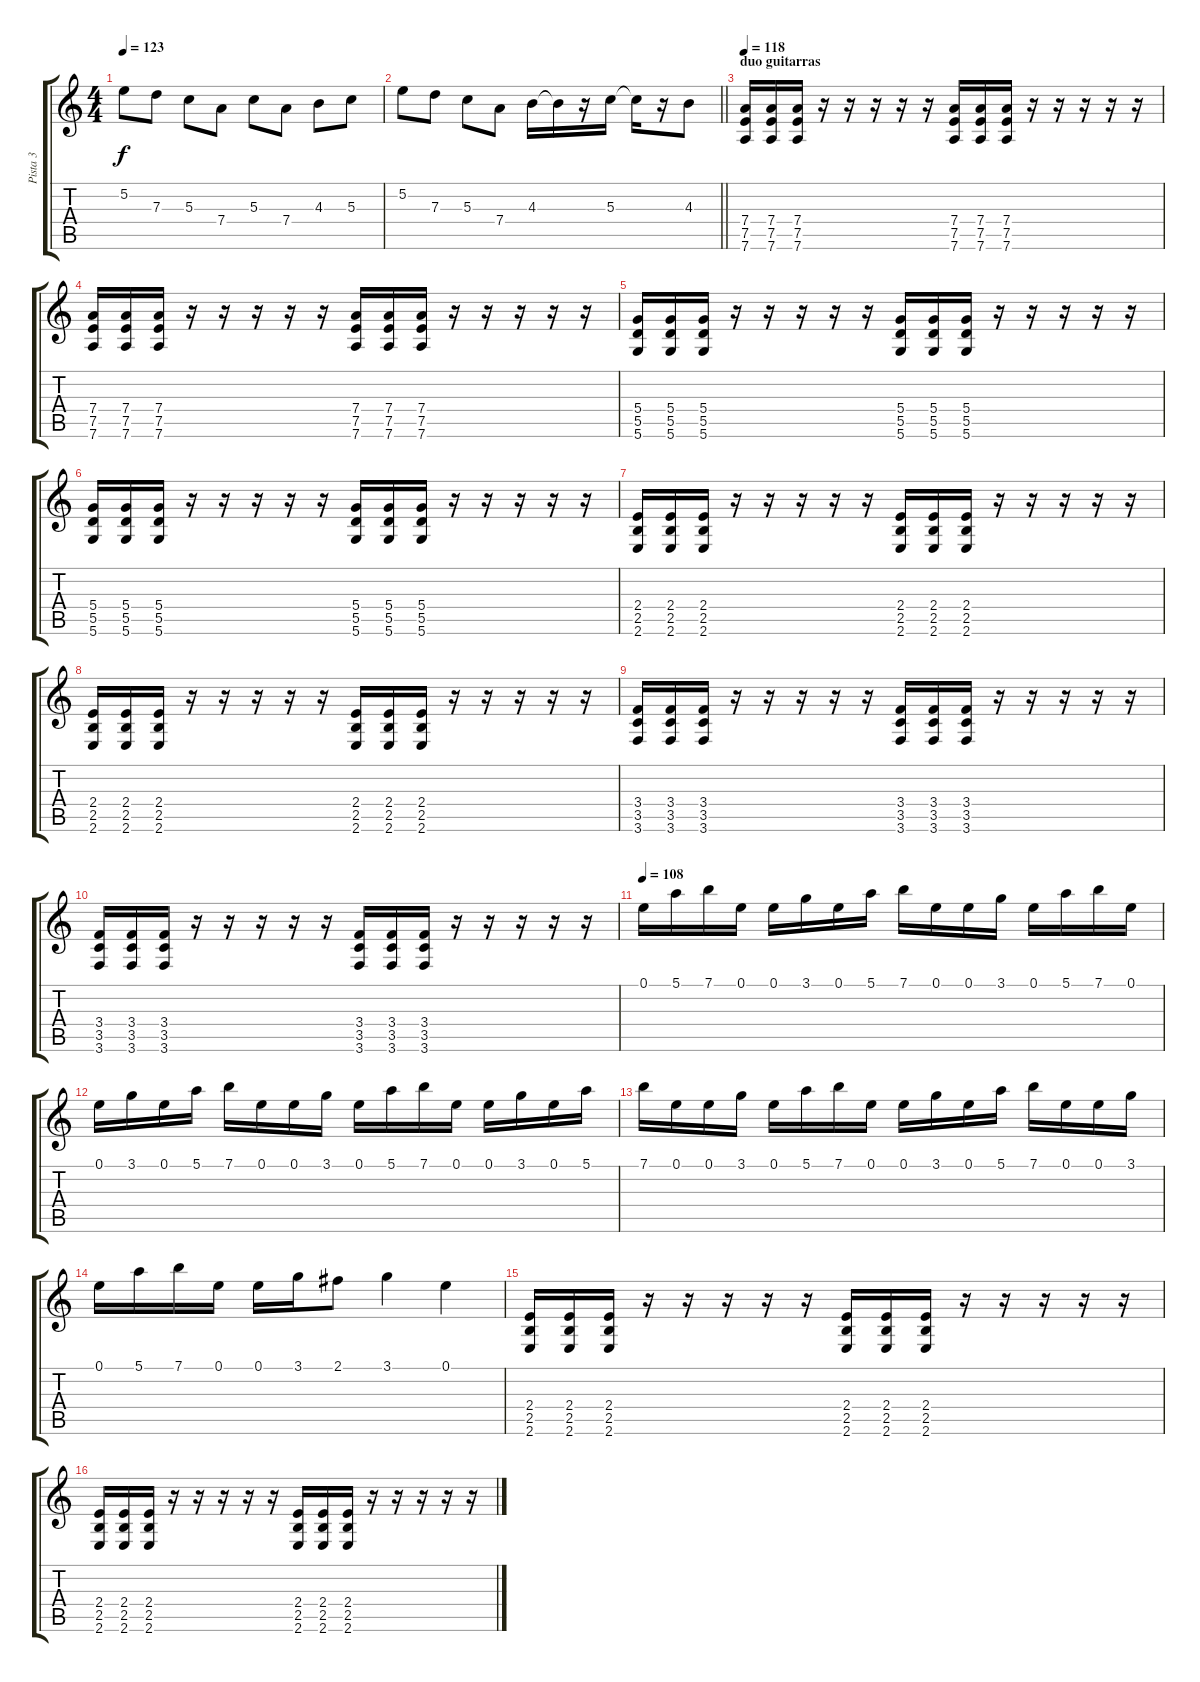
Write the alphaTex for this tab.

\track ("Pista 3" "Pista 3") {instrument distortionguitar}
\staff {score tabs}
\tuning (E4 B3 G3 D3 A2 D2) {hide}
\ts (4 4)
\tempo 123
\clef g2
\ks aminor
5.2.8{dy f} 7.3.8 5.3.8 7.4.8 5.3.8 7.4.8 4.3.8 5.3.8 |
\barLineRight lightlight
5.2.8 7.3.8 5.3.8 7.4.8 4.3.16 4.3{t}.16 r.16 5.3.16 5.3{t}.16 r.16 4.3.8 |
\section ("" "duo guitarras")
\tempo 118
(7.4 7.5 7.6).16 (7.4 7.5 7.6).16 (7.4 7.5 7.6).16 r.16 r.16 r.16 r.16 r.16 (7.4 7.5 7.6).16 (7.4 7.5 7.6).16 (7.4 7.5 7.6).16 r.16 r.16 r.16 r.16 r.16 |
(7.4 7.5 7.6).16 (7.4 7.5 7.6).16 (7.4 7.5 7.6).16 r.16 r.16 r.16 r.16 r.16 (7.4 7.5 7.6).16 (7.4 7.5 7.6).16 (7.4 7.5 7.6).16 r.16 r.16 r.16 r.16 r.16 |
(5.4 5.5 5.6).16 (5.4 5.5 5.6).16 (5.4 5.5 5.6).16 r.16 r.16 r.16 r.16 r.16 (5.4 5.5 5.6).16 (5.4 5.5 5.6).16 (5.4 5.5 5.6).16 r.16 r.16 r.16 r.16 r.16 |
(5.4 5.5 5.6).16 (5.4 5.5 5.6).16 (5.4 5.5 5.6).16 r.16 r.16 r.16 r.16 r.16 (5.4 5.5 5.6).16 (5.4 5.5 5.6).16 (5.4 5.5 5.6).16 r.16 r.16 r.16 r.16 r.16 |
(2.4 2.5 2.6).16 (2.4 2.5 2.6).16 (2.4 2.5 2.6).16 r.16 r.16 r.16 r.16 r.16 (2.4 2.5 2.6).16 (2.4 2.5 2.6).16 (2.4 2.5 2.6).16 r.16 r.16 r.16 r.16 r.16 |
(2.4 2.5 2.6).16 (2.4 2.5 2.6).16 (2.4 2.5 2.6).16 r.16 r.16 r.16 r.16 r.16 (2.4 2.5 2.6).16 (2.4 2.5 2.6).16 (2.4 2.5 2.6).16 r.16 r.16 r.16 r.16 r.16 |
(3.4 3.5 3.6).16 (3.4 3.5 3.6).16 (3.4 3.5 3.6).16 r.16 r.16 r.16 r.16 r.16 (3.4 3.5 3.6).16 (3.4 3.5 3.6).16 (3.4 3.5 3.6).16 r.16 r.16 r.16 r.16 r.16 |
(3.4 3.5 3.6).16 (3.4 3.5 3.6).16 (3.4 3.5 3.6).16 r.16 r.16 r.16 r.16 r.16 (3.4 3.5 3.6).16 (3.4 3.5 3.6).16 (3.4 3.5 3.6).16 r.16 r.16 r.16 r.16 r.16 |
\tempo 108
0.1.16 5.1.16 7.1.16 0.1.16 0.1.16 3.1.16 0.1.16 5.1.16 7.1.16 0.1.16 0.1.16 3.1.16 0.1.16 5.1.16 7.1.16 0.1.16 |
0.1.16 3.1.16 0.1.16 5.1.16 7.1.16 0.1.16 0.1.16 3.1.16 0.1.16 5.1.16 7.1.16 0.1.16 0.1.16 3.1.16 0.1.16 5.1.16 |
7.1.16 0.1.16 0.1.16 3.1.16 0.1.16 5.1.16 7.1.16 0.1.16 0.1.16 3.1.16 0.1.16 5.1.16 7.1.16 0.1.16 0.1.16 3.1.16 |
0.1.16 5.1.16 7.1.16 0.1.16 0.1.16 3.1.16 2.1.8 3.1.4 0.1.4 |
(2.4 2.5 2.6).16 (2.4 2.5 2.6).16 (2.4 2.5 2.6).16 r.16 r.16 r.16 r.16 r.16 (2.4 2.5 2.6).16 (2.4 2.5 2.6).16 (2.4 2.5 2.6).16 r.16 r.16 r.16 r.16 r.16 |
(2.4 2.5 2.6).16 (2.4 2.5 2.6).16 (2.4 2.5 2.6).16 r.16 r.16 r.16 r.16 r.16 (2.4 2.5 2.6).16 (2.4 2.5 2.6).16 (2.4 2.5 2.6).16 r.16 r.16 r.16 r.16 r.16
